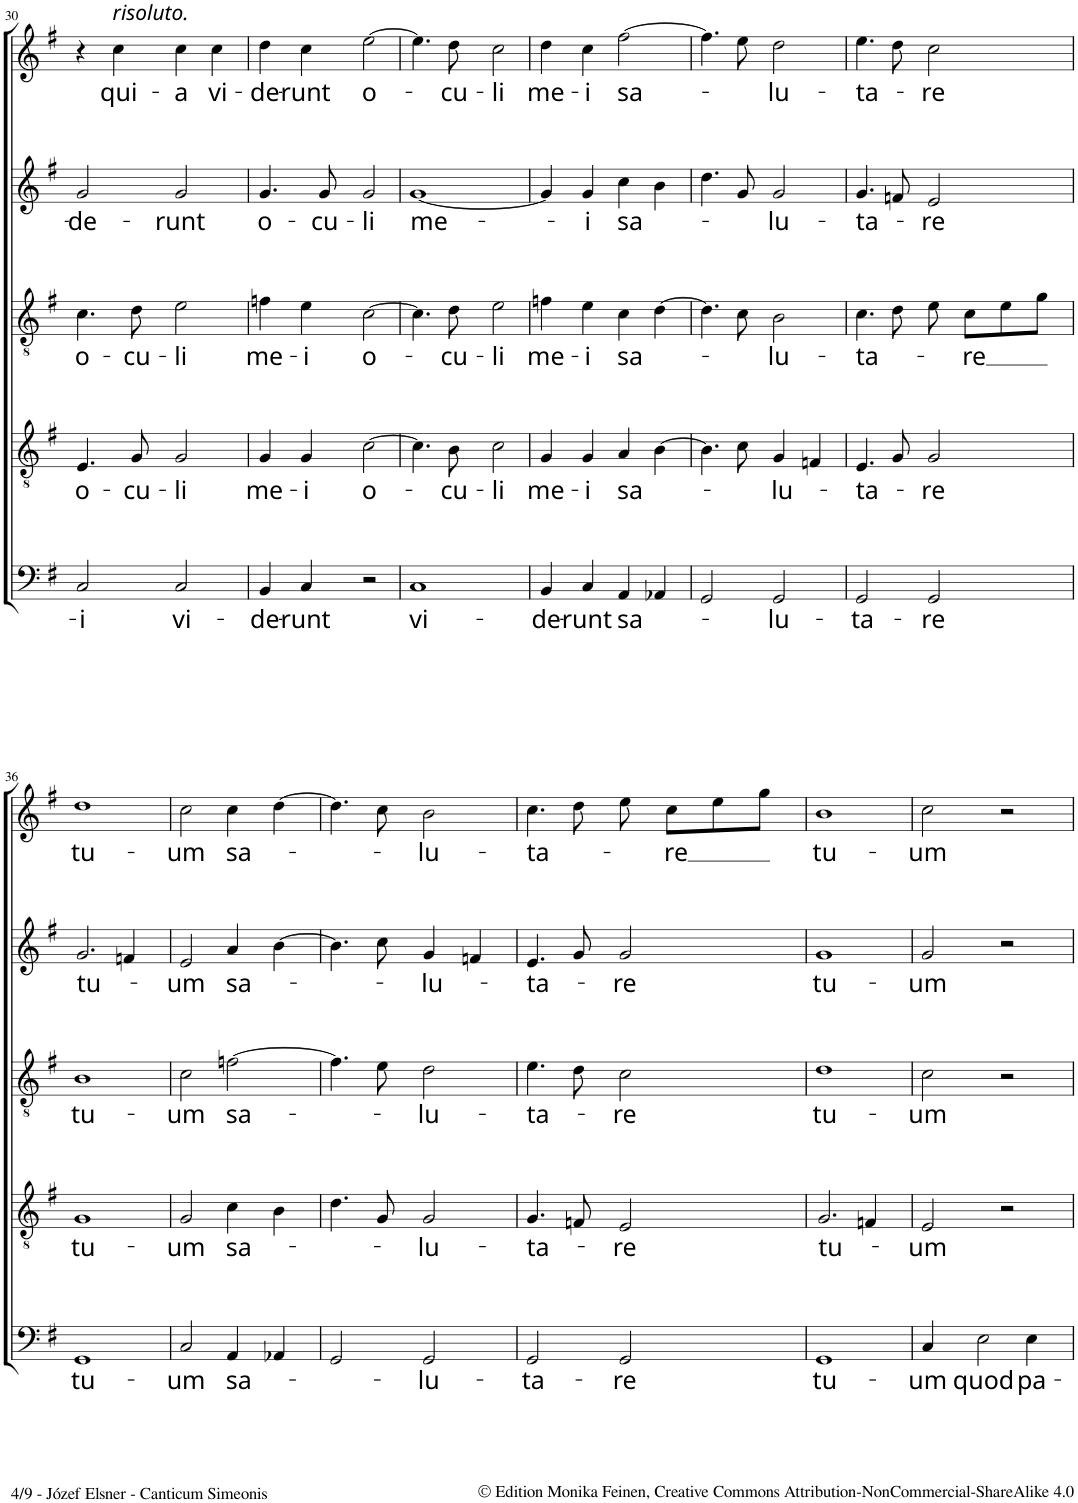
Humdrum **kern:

**kern	**text	**kern	**text	**kern	**text	**kern	**text	**kern	**text
*part5	*part5	*part4	*part4	*part3	*part3	*part2	*part2	*part1	*part1
*staff5	*staff5	*staff4	*staff4	*staff3	*staff3	*staff2	*staff2	*staff1	*staff1
*I"BASSO.	*	*I"TENORE II.	*	*I"TENORE I.	*	*I"ALTO.	*	*I"SOPRANO.	*
!!LO:PB:g=z
*clefF4	*	*clefGv2	*	*clefGv2	*	*clefG2	*	*clefG2	*
*k[f#]	*	*k[f#]	*	*k[f#]	*	*k[f#]	*	*k[f#]	*
*M4/4	*	*M4/4	*	*M4/4	*	*M4/4	*	*M4/4	*
=30	=30	=30	=30	=30	=30	=30	=30	=30	=30
!	!LO:LY:b	!	!LO:LY:b	!	!LO:LY:b	!	!LO:LY:b	!	!
2C/	-i	4.E/	o-	4.c\	o-	2g/	-de-	4r	.
!	!	!	!	!	!	!	!	!LO:TX:a:i:t=risoluto.	!
!	!	!	!	!	!	!	!	!	!LO:LY:b
.	.	.	.	.	.	.	.	4cc\	qui-
!	!	!	!LO:LY:b	!	!LO:LY:b	!	!	!	!
.	.	8G/	-cu-	8d\	-cu-	.	.	.	.
!	!LO:LY:b	!	!LO:LY:b	!	!LO:LY:b	!	!LO:LY:b	!	!LO:LY:b
2C/	vi-	2G/	-li	2e\	-li	2g/	-runt	4cc\	-a
!	!	!	!	!	!	!	!	!	!LO:LY:b
.	.	.	.	.	.	.	.	4cc\	vi-
=31	=31	=31	=31	=31	=31	=31	=31	=31	=31
!	!LO:LY:b	!	!LO:LY:b	!	!LO:LY:b	!	!LO:LY:b	!	!LO:LY:b
4BB/	-de-	4G/	me-	4fn\	me-	4.g/	o-	4dd\	-de-
!	!LO:LY:b	!	!LO:LY:b	!	!LO:LY:b	!	!	!	!LO:LY:b
4C/	-runt	4G/	-i	4e\	-i	.	.	4cc\	-runt
!	!	!	!	!	!	!	!LO:LY:b	!	!
.	.	.	.	.	.	8g/	-cu-	.	.
!	!	!	!LO:LY:b	!	!LO:LY:b	!	!LO:LY:b	!	!LO:LY:b
2r	.	[2c\	o-	[2c\	o-	2g/	-li	[2ee\	o-
=32	=32	=32	=32	=32	=32	=32	=32	=32	=32
!	!LO:LY:b	!	!	!	!	!	!LO:LY:b	!	!
1C	vi-	4.c\]	.	4.c\]	.	[1g	me-	4.ee\]	.
!	!	!	!LO:LY:b	!	!LO:LY:b	!	!	!	!LO:LY:b
.	.	8B\	-cu-	8d\	-cu-	.	.	8dd\	-cu-
!	!	!	!LO:LY:b	!	!LO:LY:b	!	!	!	!LO:LY:b
.	.	2c\	-li	2e\	-li	.	.	2cc\	-li
=33	=33	=33	=33	=33	=33	=33	=33	=33	=33
!	!LO:LY:b	!	!LO:LY:b	!	!LO:LY:b	!	!	!	!LO:LY:b
4BB/	de-	4G/	me-	4fn\	me-	4g/]	.	4dd\	me-
!	!LO:LY:b	!	!LO:LY:b	!	!LO:LY:b	!	!LO:LY:b	!	!LO:LY:b
4C/	-runt	4G/	-i	4e\	-i	4g/	i	4cc\	-i
!	!LO:LY:b	!	!LO:LY:b	!	!LO:LY:b	!	!LO:LY:b	!	!LO:LY:b
4AA/	sa-	4A/	sa-	4c\	sa-	4cc\	sa-	[2ff#\	sa-
4AA-X/	.	[4B\	.	[4d\	.	4b\	.	.	.
=34	=34	=34	=34	=34	=34	=34	=34	=34	=34
2GG/	.	4.B\]	.	4.d\]	.	4.dd\	.	4.ff#\]	.
.	.	8c\	.	8c\	.	8g/	.	8ee\	.
!	!LO:LY:b	!	!LO:LY:b	!	!LO:LY:b	!	!LO:LY:b	!	!LO:LY:b
2GG/	-lu-	4G/	-lu-	2B\	-lu-	2g/	-lu-	2dd\	-lu-
.	.	4Fn/	.	.	.	.	.	.	.
=35	=35	=35	=35	=35	=35	=35	=35	=35	=35
!	!LO:LY:b	!	!LO:LY:b	!	!LO:LY:b	!	!LO:LY:b	!	!LO:LY:b
2GG/	-ta-	4.E/	-ta-	4.c\	-ta-	4.g/	-ta-	4.ee\	-ta-
.	.	8G/	.	8d\	.	8fn/	.	8dd\	.
!	!LO:LY:b	!	!LO:LY:b	!	!	!	!LO:LY:b	!	!LO:LY:b
2GG/	-re	2G/	-re	8e\	.	2e/	-re	2cc\	-re
!	!	!	!	!	!LO:LY:b	!	!	!	!
.	.	.	.	8c\L	-re	.	.	.	.
.	.	.	.	8e\	.	.	.	.	.
.	.	.	.	8g\J	.	.	.	.	.
!!LO:LB:g=z
=36	=36	=36	=36	=36	=36	=36	=36	=36	=36
!	!LO:LY:b	!	!LO:LY:b	!	!LO:LY:b	!	!LO:LY:b	!	!LO:LY:b
1GG	tu-	1G	tu-	1B	tu-	2.g/	tu-	1dd	tu-
.	.	.	.	.	.	4fn/	.	.	.
=37	=37	=37	=37	=37	=37	=37	=37	=37	=37
!	!LO:LY:b	!	!LO:LY:b	!	!LO:LY:b	!	!LO:LY:b	!	!LO:LY:b
2C/	-um	2G/	-um	2c\	-um	2e/	-um	2cc\	-um
!	!LO:LY:b	!	!LO:LY:b	!	!LO:LY:b	!	!LO:LY:b	!	!LO:LY:b
4AA/	sa-	4c\	sa-	[2fn\	sa-	4a/	sa-	4cc\	sa-
4AA-X/	.	4B\	.	.	.	[4b\	.	[4dd\	.
=38	=38	=38	=38	=38	=38	=38	=38	=38	=38
2GG/	.	4.d\	.	4.f\]	.	4.b\]	.	4.dd\]	.
.	.	8G/	.	8e\	.	8cc\	.	8cc\	.
!	!LO:LY:b	!	!LO:LY:b	!	!LO:LY:b	!	!LO:LY:b	!	!LO:LY:b
2GG/	-lu-	2G/	-lu-	2d\	-lu-	4g/	-lu-	2b\	-lu-
.	.	.	.	.	.	4fn/	.	.	.
=39	=39	=39	=39	=39	=39	=39	=39	=39	=39
!	!LO:LY:b	!	!LO:LY:b	!	!LO:LY:b	!	!LO:LY:b	!	!LO:LY:b
2GG/	-ta-	4.G/	ta-	4.e\	-ta-	4.e/	-ta-	4.cc\	-ta-
.	.	8Fn/	.	8d\	.	8g/	.	8dd\	.
!	!LO:LY:b	!	!LO:LY:b	!	!LO:LY:b	!	!LO:LY:b	!	!
2GG/	-re	2E/	-re	2c\	-re	2g/	-re	8ee\	.
!	!	!	!	!	!	!	!	!	!LO:LY:b
.	.	.	.	.	.	.	.	8cc\L	-re
.	.	.	.	.	.	.	.	8ee\	.
.	.	.	.	.	.	.	.	8gg\J	.
=40	=40	=40	=40	=40	=40	=40	=40	=40	=40
!	!LO:LY:b	!	!LO:LY:b	!	!LO:LY:b	!	!LO:LY:b	!	!LO:LY:b
1GG	tu-	2.G/	tu-	1d	tu-	1g	tu-	1b	tu-
.	.	4Fn/	.	.	.	.	.	.	.
=41	=41	=41	=41	=41	=41	=41	=41	=41	=41
!	!LO:LY:b	!	!LO:LY:b	!	!LO:LY:b	!	!LO:LY:b	!	!LO:LY:b
4C/	-um	2E/	-um	2c\	-um	2g/	-um	2cc\	-um
!	!LO:LY:b	!	!	!	!	!	!	!	!
2E\	quod	.	.	.	.	.	.	.	.
.	.	2r	.	2r	.	2r	.	2r	.
!	!LO:LY:b	!	!	!	!	!	!	!	!
4E\	pa-	.	.	.	.	.	.	.	.
=	=	=	=	=	=	=	=	=	=
*-	*-	*-	*-	*-	*-	*-	*-	*-	*-
